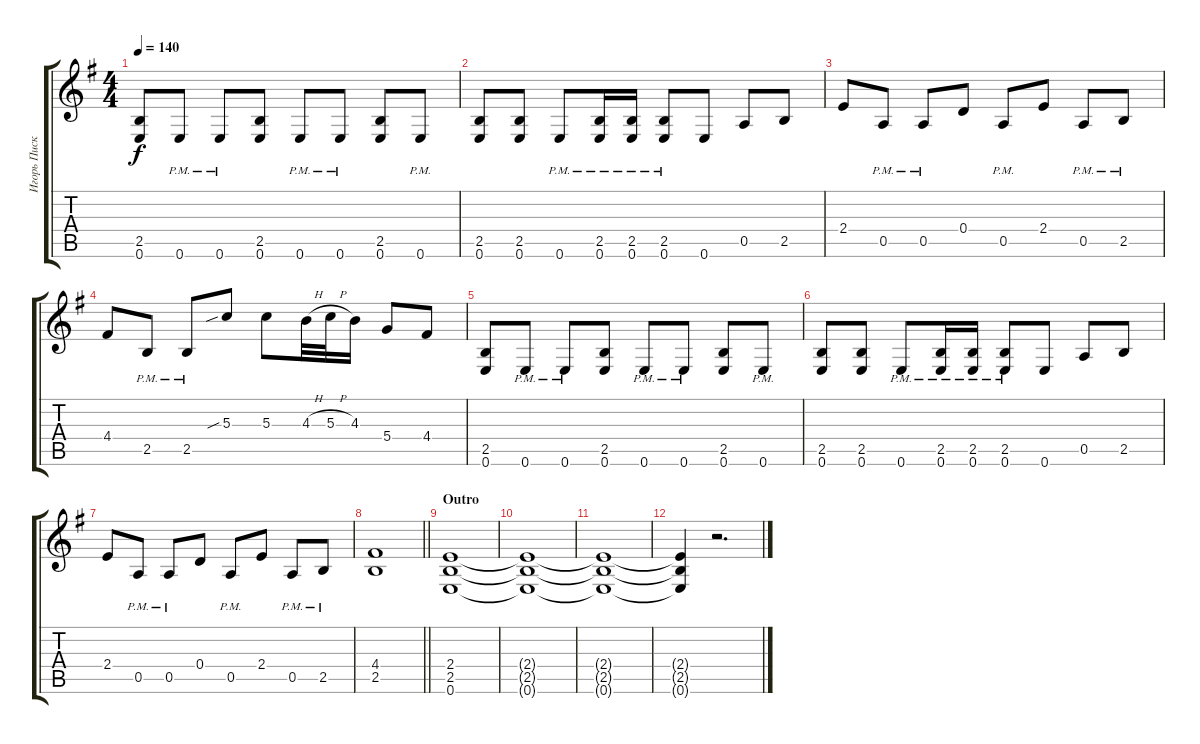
\track ("Игорь Пискарев" "Игорь Писк") {instrument distortionguitar}
\staff {score tabs}
\tuning (E4 B3 G3 D3 A2 E2) {hide}
\ts (4 4)
\tempo 140
\clef g2
\ks g
(2.5 0.6).8{dy f} 0.6{pm}.8 0.6{pm}.8 (2.5 0.6).8 0.6{pm}.8 0.6{pm}.8 (2.5 0.6).8 0.6{pm}.8 |
(2.5 0.6).8 (2.5 0.6).8 0.6{pm}.8 (2.5{pm} 0.6{pm}).16 (2.5{pm} 0.6{pm}).16 (2.5{pm} 0.6{pm}).8 0.6.8 0.5.8 2.5.8 |
2.4.8 0.5{pm}.8 0.5{pm}.8 0.4.8 0.5{pm}.8 2.4.8 0.5{pm}.8 2.5{pm}.8 |
4.4.8 2.5{pm}.8 2.5{pm}.8 5.3{sib}.8 5.3.8 4.3{h}.32 5.3{h}.32 4.3.16 5.4.8 4.4.8 |
(2.5 0.6).8 0.6{pm}.8 0.6{pm}.8 (2.5 0.6).8 0.6{pm}.8 0.6{pm}.8 (2.5 0.6).8 0.6{pm}.8 |
(2.5 0.6).8 (2.5 0.6).8 0.6{pm}.8 (2.5{pm} 0.6{pm}).16 (2.5{pm} 0.6{pm}).16 (2.5{pm} 0.6{pm}).8 0.6.8 0.5.8 2.5.8 |
2.4.8 0.5{pm}.8 0.5{pm}.8 0.4.8 0.5{pm}.8 2.4.8 0.5{pm}.8 2.5{pm}.8 |
\barLineRight lightlight
(4.4 2.5).1 |
\section ("" "Outro")
(2.4 2.5 0.6).1 |
(2.4{t} 2.5{t} 0.6{t}).1 |
(2.4{t} 2.5{t} 0.6{t}).1 |
(2.4{t} 2.5{t} 0.6{t}).4 r.2{d}
